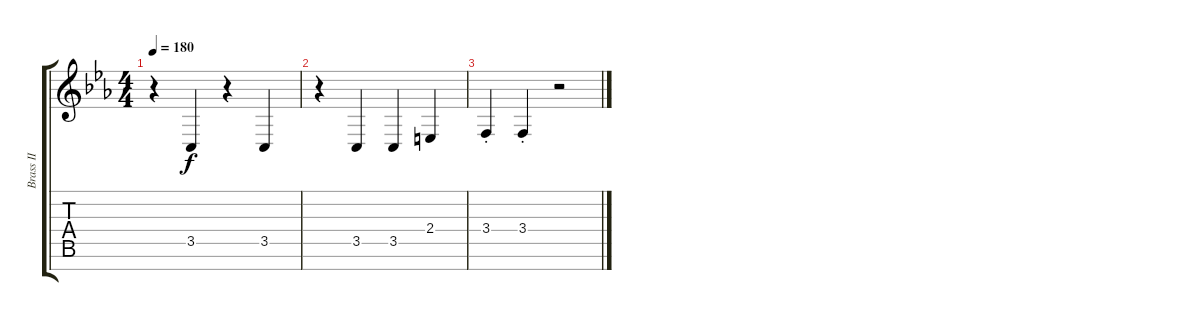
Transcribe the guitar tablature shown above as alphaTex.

\track ("Brass II" "Brass II") {instrument frenchhorn}
\staff {score tabs}
\tuning (E4 B3 G3 D3 A2 E2 B1) {hide}
\ts (4 4)
\tempo 180
\clef g2
\ks eb
r.4{dy f} 3.5.4 r.4 3.5.4 |
r.4 3.5.4 3.5.4 2.4.4 |
3.4{st}.4 3.4{st}.4 r.2
